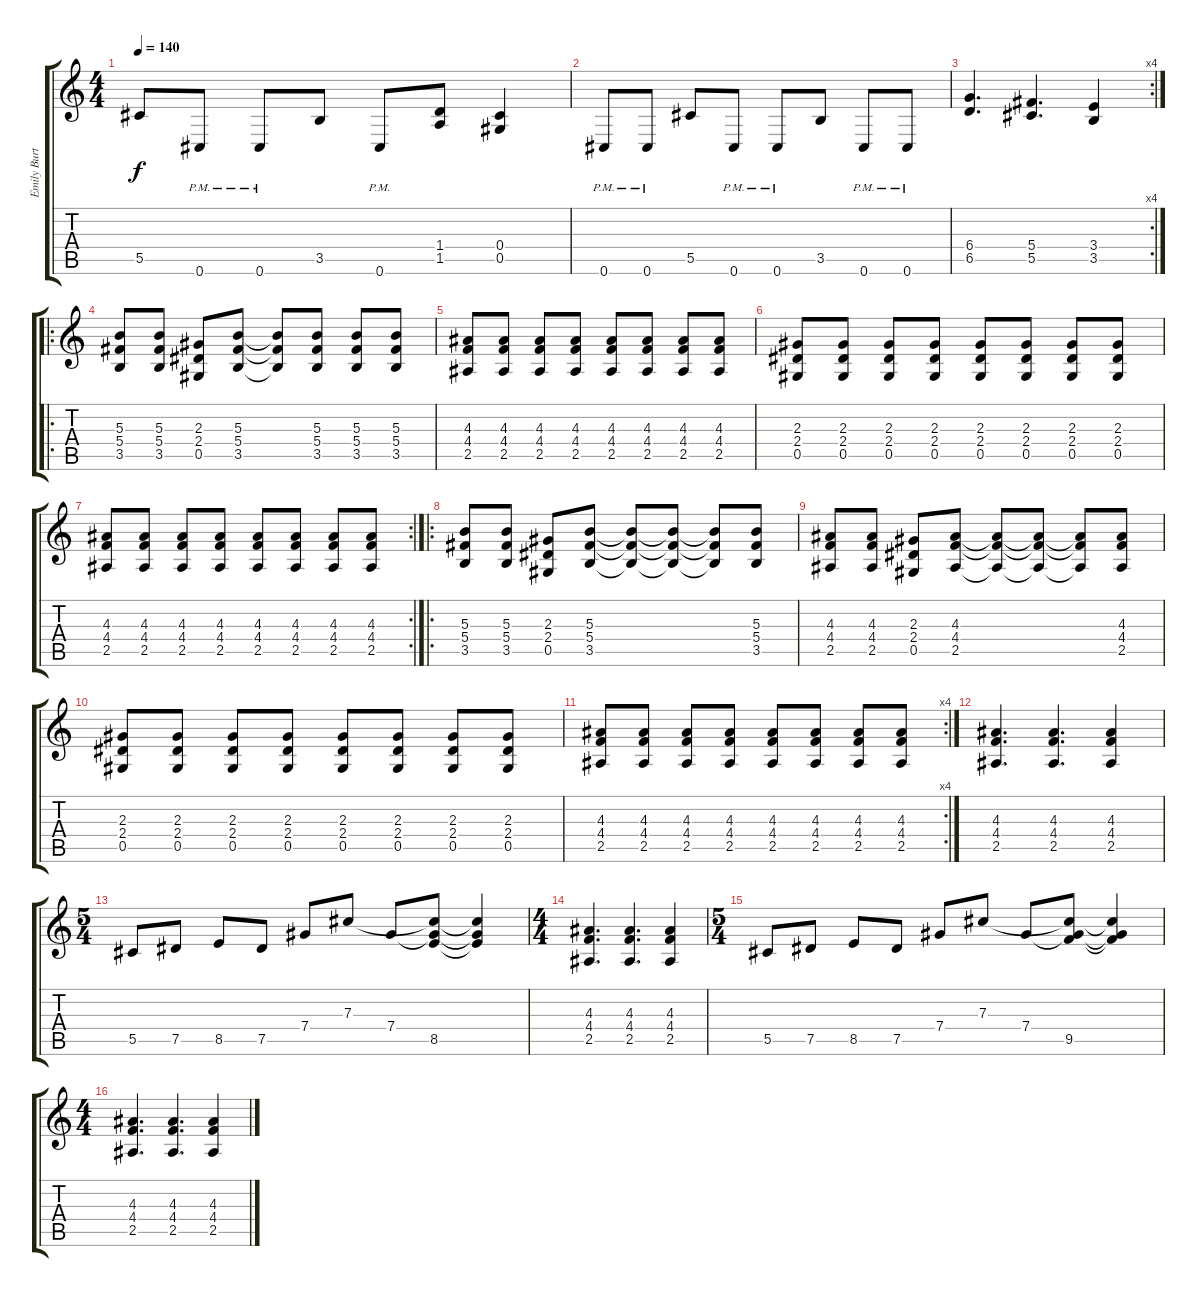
\track ("Emily Burton (guitar)" "Emily Burt") {instrument distortionguitar}
\staff {score tabs}
\tuning (Eb4 Bb3 Gb3 Db3 Ab2 Db2) {hide}
\ts (4 4)
\tempo 140
\clef g2
\ks c
5.5.8{dy f} 0.6{pm}.8 0.6{pm}.8 3.5.8 0.6{pm}.8 (1.4 1.5).8 (0.4 0.5).4 |
0.6{pm}.8 0.6{pm}.8 5.5.8 0.6{pm}.8 0.6{pm}.8 3.5.8 0.6{pm}.8 0.6{pm}.8 |
\rc 4
(6.4 6.5).4{d} (5.4 5.5).4{d} (3.4 3.5).4 |
\ro
(5.3 5.4 3.5).8 (5.3 5.4 3.5).8 (2.3 2.4 0.5).8 (5.3 5.4 3.5).8 (5.3{t} 5.4{t} 3.5{t}).8 (5.3 5.4 3.5).8 (5.3 5.4 3.5).8 (5.3 5.4 3.5).8 |
(4.3 4.4 2.5).8 (4.3 4.4 2.5).8 (4.3 4.4 2.5).8 (4.3 4.4 2.5).8 (4.3 4.4 2.5).8 (4.3 4.4 2.5).8 (4.3 4.4 2.5).8 (4.3 4.4 2.5).8 |
(2.3 2.4 0.5).8 (2.3 2.4 0.5).8 (2.3 2.4 0.5).8 (2.3 2.4 0.5).8 (2.3 2.4 0.5).8 (2.3 2.4 0.5).8 (2.3 2.4 0.5).8 (2.3 2.4 0.5).8 |
\rc 2
(4.3 4.4 2.5).8 (4.3 4.4 2.5).8 (4.3 4.4 2.5).8 (4.3 4.4 2.5).8 (4.3 4.4 2.5).8 (4.3 4.4 2.5).8 (4.3 4.4 2.5).8 (4.3 4.4 2.5).8 |
\ro
(5.3 5.4 3.5).8 (5.3 5.4 3.5).8 (2.3 2.4 0.5).8 (5.3 5.4 3.5).8 (5.3{t} 5.4{t} 3.5{t}).8 (5.3{t} 5.4{t} 3.5{t}).8 (5.3{t} 5.4{t} 3.5{t}).8 (5.3 5.4 3.5).8 |
(4.3 4.4 2.5).8 (4.3 4.4 2.5).8 (2.3 2.4 0.5).8 (4.3 4.4 2.5).8 (4.3{t} 4.4{t} 2.5{t}).8 (4.3{t} 4.4{t} 2.5{t}).8 (4.3{t} 4.4{t} 2.5{t}).8 (4.3 4.4 2.5).8 |
(2.3 2.4 0.5).8 (2.3 2.4 0.5).8 (2.3 2.4 0.5).8 (2.3 2.4 0.5).8 (2.3 2.4 0.5).8 (2.3 2.4 0.5).8 (2.3 2.4 0.5).8 (2.3 2.4 0.5).8 |
\rc 4
(4.3 4.4 2.5).8 (4.3 4.4 2.5).8 (4.3 4.4 2.5).8 (4.3 4.4 2.5).8 (4.3 4.4 2.5).8 (4.3 4.4 2.5).8 (4.3 4.4 2.5).8 (4.3 4.4 2.5).8 |
(4.3 4.4 2.5).4{d} (4.3 4.4 2.5).4{d} (4.3 4.4 2.5).4 |
\ts (5 4)
5.5.8 7.5.8 8.5.8 7.5.8 7.4.8 7.3.8 7.4.8 (7.3{t} 7.4{t} 8.5).8 (7.3{t} 7.4{t} 8.5{t}).4 |
\ts (4 4)
(4.3 4.4 2.5).4{d} (4.3 4.4 2.5).4{d} (4.3 4.4 2.5).4 |
\ts (5 4)
5.5.8 7.5.8 8.5.8 7.5.8 7.4.8 7.3.8 7.4.8 (7.3{t} 7.4{t} 9.5).8 (7.3{t} 7.4{t} 9.5{t}).4 |
\ts (4 4)
(4.3 4.4 2.5).4{d} (4.3 4.4 2.5).4{d} (4.3 4.4 2.5).4
